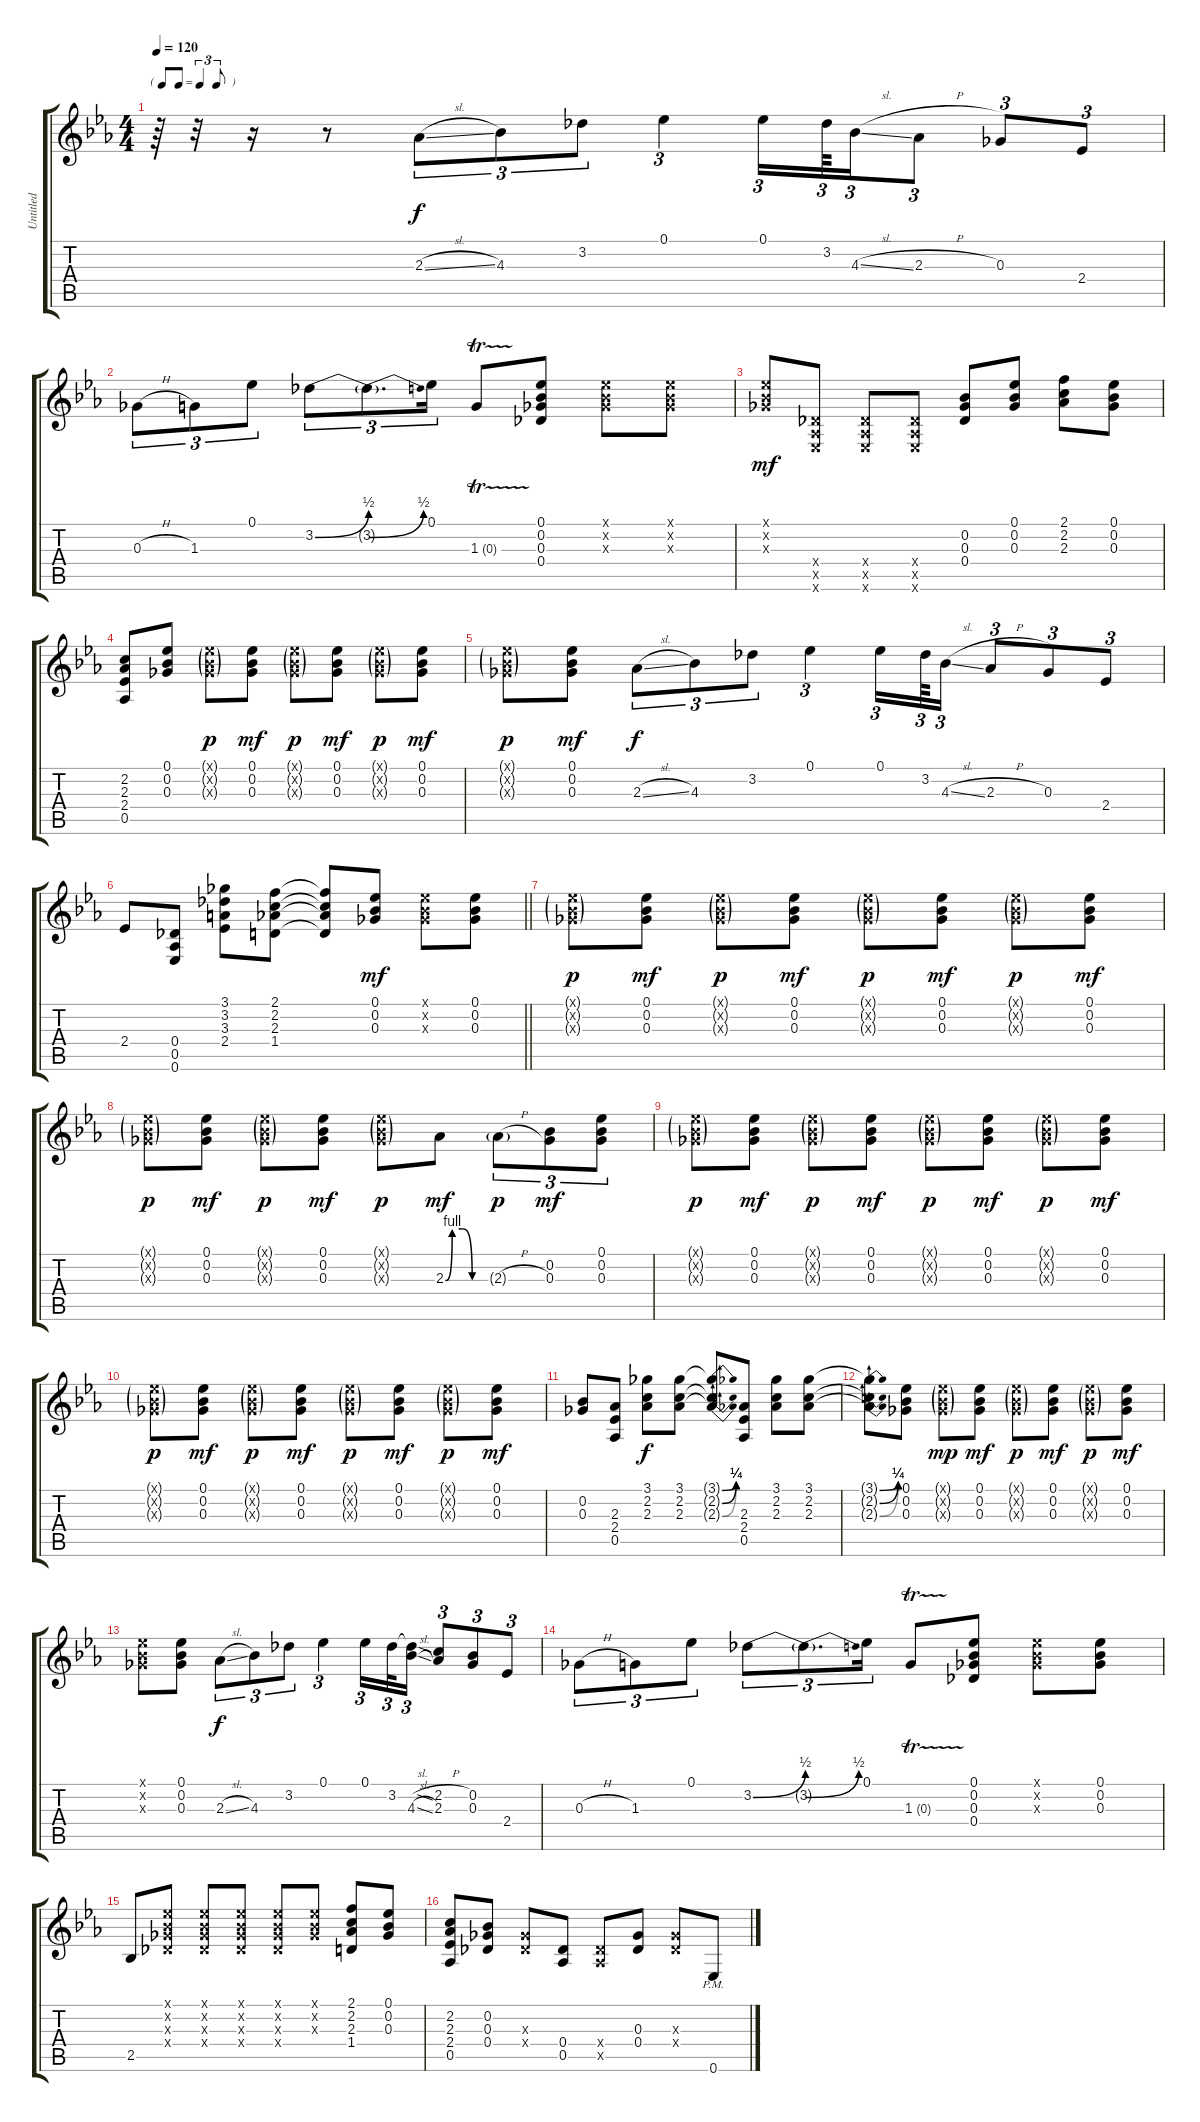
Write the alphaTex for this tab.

\track ("Untitled" "Untitled") {instrument overdrivenguitar}
\staff {score tabs}
\tuning (Eb4 Bb3 Gb3 Db3 Ab2 Eb2) {hide}
\ts (4 4)
\tf triplet8th
\tempo 120
\clef g2
\ks eb
r.64{dy mf} r.32 r.16 r.8 2.3{sl}.8{tu (3 2) dy f} 4.3.8{tu (3 2)} 3.2.8{tu (3 2)} 0.1.4{tu (3 2)} 0.1.16{tu (3 2)} 3.2.64{tu (3 2)} 4.3{sl}.16{tu (3 2)} 2.3{h}.8{tu (3 2)} 0.3.8{tu (3 2)} 2.4.8{tu (3 2)} |
0.3{h}.8{tu (3 2)} 1.3.8{tu (3 2)} 0.1.8{tu (3 2)} 3.2{be (bend 0 0 60 2)}.8{tu (3 2)} 3.2{be (bend 0 0 60 2) t}.8{d tu (3 2)} 0.1.16{tu (3 2)} 1.3{tr (0 32)}.8 (0.1 0.2 0.3 0.4).8 (0.1{x} 0.2{x} 0.3{x}).8 (0.1{x} 0.2{x} 0.3{x}).8 |
(0.1{x} 0.2{x} 0.3{x}).8{dy mf} (0.4{x} 0.5{x} 0.6{x}).8 (0.4{x} 0.5{x} 0.6{x}).8 (0.4{x} 0.5{x} 0.6{x}).8 (0.2 0.3 0.4).8 (0.1 0.2 0.3).8 (2.1 2.2 2.3).8 (0.1 0.2 0.3).8 |
(2.2 2.3 2.4 0.5).8 (0.1 0.2 0.3).8 (0.1{g x} 0.2{g x} 0.3{g x}).8{dy p} (0.1 0.2 0.3).8{dy mf} (0.1{g x} 0.2{g x} 0.3{g x}).8{dy p} (0.1 0.2 0.3).8{dy mf} (0.1{g x} 0.2{g x} 0.3{g x}).8{dy p} (0.1 0.2 0.3).8{dy mf} |
(0.1{g x} 0.2{g x} 0.3{g x}).8{dy p} (0.1 0.2 0.3).8{dy mf} 2.3{sl}.8{tu (3 2) dy f} 4.3.8{tu (3 2)} 3.2.8{tu (3 2)} 0.1.4{tu (3 2)} 0.1.16{tu (3 2)} 3.2.64{tu (3 2)} 4.3{sl}.16{tu (3 2)} 2.3{h}.8{tu (3 2)} 0.3.8{tu (3 2)} 2.4.8{tu (3 2)} |
\barLineRight lightlight
2.4.8 (0.4 0.5 0.6).8 (3.1 3.2 3.3 2.4).8 (2.1 2.2 2.3 1.4).8 (2.1{t} 2.2{t} 2.3{t} 1.4{t}).8 (0.1 0.2 0.3).8{dy mf} (0.1{x} 0.2{x} 0.3{x}).8 (0.1 0.2 0.3).8 |
(0.1{g x} 0.2{g x} 0.3{g x}).8{dy p} (0.1 0.2 0.3).8{dy mf} (0.1{g x} 0.2{g x} 0.3{g x}).8{dy p} (0.1 0.2 0.3).8{dy mf} (0.1{g x} 0.2{g x} 0.3{g x}).8{dy p} (0.1 0.2 0.3).8{dy mf} (0.1{g x} 0.2{g x} 0.3{g x}).8{dy p} (0.1 0.2 0.3).8{dy mf} |
(0.1{g x} 0.2{g x} 0.3{g x}).8{dy p} (0.1 0.2 0.3).8{dy mf} (0.1{g x} 0.2{g x} 0.3{g x}).8{dy p} (0.1 0.2 0.3).8{dy mf} (0.1{g x} 0.2{g x} 0.3{g x}).8{dy p} 2.3{be (custom 0 0 10 4 25 4 40 0 60 0)}.8{dy mf} 2.3{h g}.8{tu (3 2) dy p} (0.2 0.3).8{tu (3 2) dy mf} (0.1 0.2 0.3).8{tu (3 2)} |
(0.1{g x} 0.2{g x} 0.3{g x}).8{dy p} (0.1 0.2 0.3).8{dy mf} (0.1{g x} 0.2{g x} 0.3{g x}).8{dy p} (0.1 0.2 0.3).8{dy mf} (0.1{g x} 0.2{g x} 0.3{g x}).8{dy p} (0.1 0.2 0.3).8{dy mf} (0.1{g x} 0.2{g x} 0.3{g x}).8{dy p} (0.1 0.2 0.3).8{dy mf} |
(0.1{g x} 0.2{g x} 0.3{g x}).8{dy p} (0.1 0.2 0.3).8{dy mf} (0.1{g x} 0.2{g x} 0.3{g x}).8{dy p} (0.1 0.2 0.3).8{dy mf} (0.1{g x} 0.2{g x} 0.3{g x}).8{dy p} (0.1 0.2 0.3).8{dy mf} (0.1{g x} 0.2{g x} 0.3{g x}).8{dy p} (0.1 0.2 0.3).8{dy mf} |
(0.2 0.3).8 (2.3 2.4 0.5).8 (3.1 2.2 2.3).8{dy f} (3.1 2.2 2.3).8 (3.1{be (bend 0 0 60 1) t} 2.2{be (bend 0 0 60 1) t} 2.3{be (bend 0 0 60 1) t}).8 (2.3 2.4 0.5).8 (3.1 2.2 2.3).8 (3.1 2.2 2.3).8 |
(3.1{be (bend 0 0 60 1) t} 2.2{be (bend 0 0 60 1) t} 2.3{be (bend 0 0 60 1) t}).8 (0.1 0.2 0.3).8 (0.1{g x} 0.2{g x} 0.3{g x}).8{dy mp} (0.1 0.2 0.3).8{dy mf} (0.1{g x} 0.2{g x} 0.3{g x}).8{dy p} (0.1 0.2 0.3).8{dy mf} (0.1{g x} 0.2{g x} 0.3{g x}).8{dy p} (0.1 0.2 0.3).8{dy mf} |
(0.1{x} 0.2{x} 0.3{x}).8 (0.1 0.2 0.3).8 2.3{sl}.8{tu (3 2) dy f} 4.3.8{tu (3 2)} 3.2.8{tu (3 2)} 0.1.4{tu (3 2)} 0.1.16{tu (3 2)} 3.2.32{tu (3 2)} (3.2{sl t} 4.3{sl}).16{tu (3 2)} (2.2{h} 2.3).8{tu (3 2)} (0.2 0.3).8{tu (3 2)} 2.4.8{tu (3 2)} |
0.3{h}.8{tu (3 2)} 1.3.8{tu (3 2)} 0.1.8{tu (3 2)} 3.2{be (bend 0 0 60 2)}.8{tu (3 2)} 3.2{be (bend 0 0 60 2) t}.8{d tu (3 2)} 0.1.16{tu (3 2)} 1.3{tr (0 32)}.8 (0.1 0.2 0.3 0.4).8 (0.1{x} 0.2{x} 0.3{x}).8 (0.1 0.2 0.3).8 |
2.5.8 (0.1{x} 0.2{x} 0.3{x} 0.4{x}).8 (0.1{x} 0.2{x} 0.3{x} 0.4{x}).8 (0.1{x} 0.2{x} 0.3{x} 0.4{x}).8 (0.1{x} 0.2{x} 0.3{x} 0.4{x}).8 (0.1{x} 0.2{x} 0.3{x}).8 (2.1 2.2 2.3 1.4).8 (0.1 0.2 0.3).8 |
(2.2 2.3 2.4 0.5).8 (0.2 0.3 0.4).8 (0.3{x} 0.4{x}).8 (0.4 0.5).8 (0.4{x} 0.5{x}).8 (0.3 0.4).8 (0.3{x} 0.4{x}).8 0.6{pm}.8
